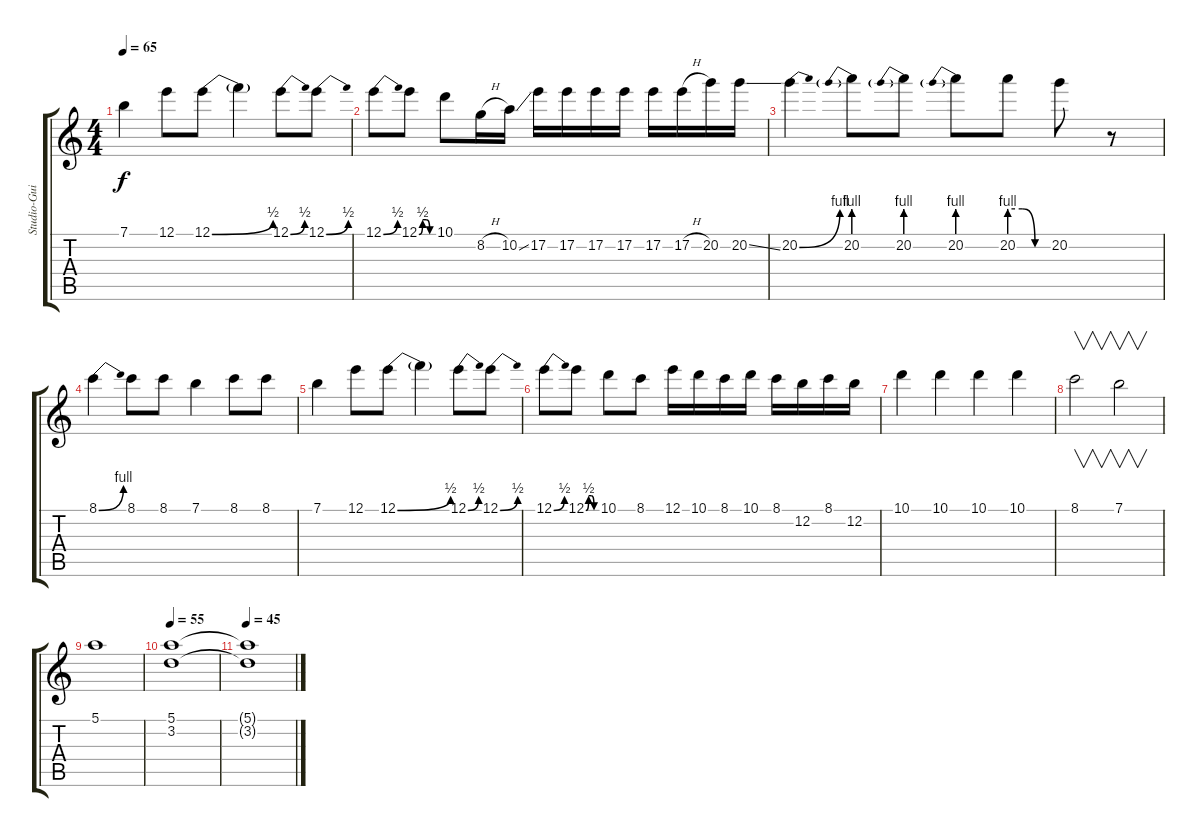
\track ("Studio-Guitar(Not played Live)" "Studio-Gui") {instrument electricguitarclean}
\staff {score tabs}
\tuning (E4 B3 G3 D3 A2 D2) {hide}
\ts (4 4)
\tempo 65
\clef g2
\ks c
7.1.4{dy f} 12.1.8 12.1{be (bend 0 0 60 2)}.8 12.1{t}.4 12.1{be (bend 0 0 60 2)}.8 12.1{be (bend 0 0 60 2)}.8 |
12.1{be (bend 0 0 60 2)}.8 12.1{be (custom 0 0 15 2 30 2 45 0 60 0)}.8 10.1.8 8.2{h}.16 10.2{ss}.16 17.2.16 17.2.16 17.2.16 17.2.16 17.2.16 17.2{h}.16 20.2.16 20.2{ss}.16 |
20.2{be (bend 0 0 60 4)}.4 20.2{be (prebend 0 4 60 4)}.8 20.2{be (prebend 0 4 60 4)}.8 20.2{be (prebend 0 4 60 4)}.8 20.2{be (custom 0 4 20 4 40 0 60 0)}.8 20.2.8 r.8 |
8.1{be (bend 0 0 60 4)}.4 8.1.8 8.1.8 7.1.4 8.1.8 8.1.8 |
7.1.4 12.1.8 12.1{be (bend 0 0 60 2)}.8 12.1{t}.4 12.1{be (bend 0 0 60 2)}.8 12.1{be (bend 0 0 60 2)}.8 |
12.1{be (bend 0 0 60 2)}.8 12.1{be (custom 0 0 15 2 30 2 45 0 60 0)}.8 10.1.8 8.1.8 12.1.16 10.1.16 8.1.16 10.1.16 8.1.16 12.2.16 8.1.16 12.2.16 |
10.1.4 10.1.4 10.1.4 10.1.4 |
8.1.2{v} 7.1.2{v} |
5.1.1 |
\tempo 55
(5.1 3.2).1{volume 2} |
\tempo 45
(5.1{t} 3.2{t}).1
